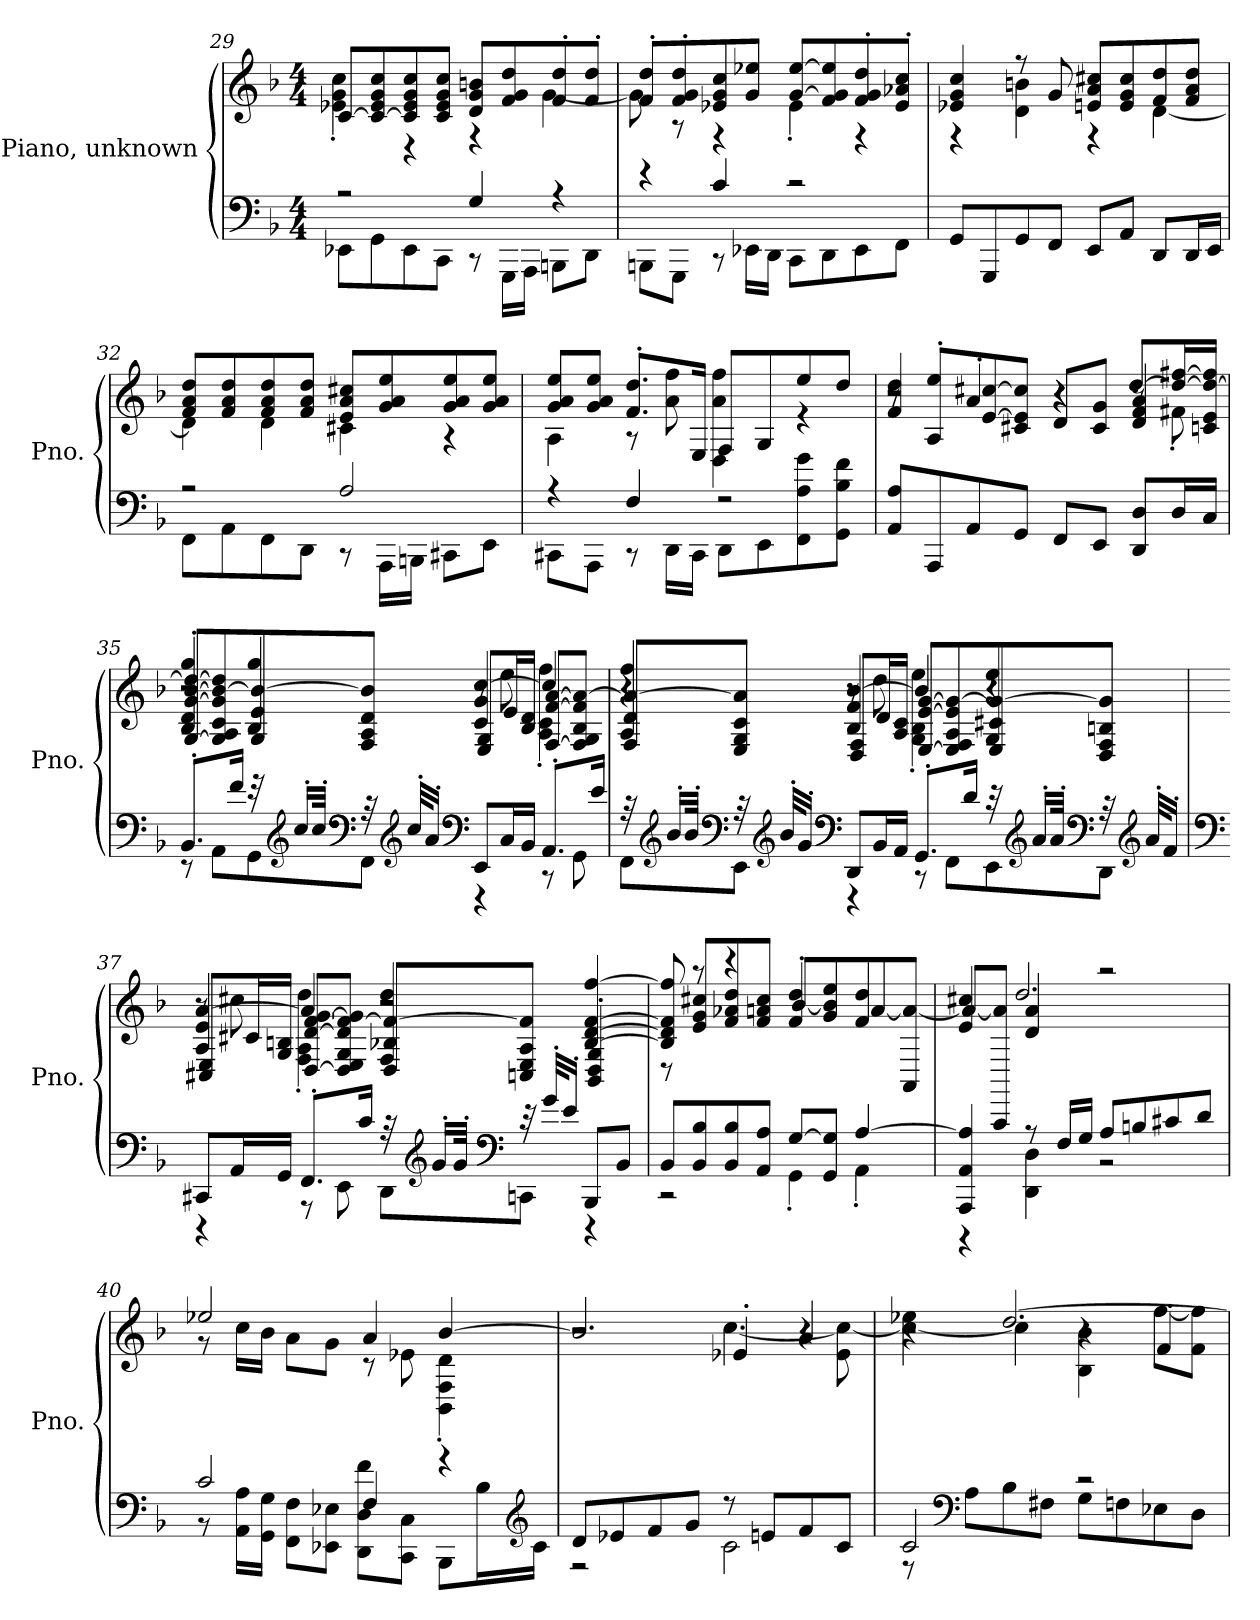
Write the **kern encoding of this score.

**kern	**kern
*part1	*part1
*staff2	*staff1
*I"Piano, unknown	*
*I'Pno.	*
*clefF4	*clefG2
*k[b-]	*k[b-]
*M4/4	*M4/4
=29	=29
*^	*^
2r	8EE-X\L	[8c/L	4e-X\' 4g\' 4cc\'
.	8GG\	8c/_ 8e-/ 8g/ 8cc/	.
.	8EE-\	8c/] 8e-/ 8g/ 8cc/	4r
.	8CC\J	8c/ 8e-/ 8g/ 8cc/J	.
4G/	8r	8d/ 8g/ 8bn/L	4r
.	16GGG\LL	8f/ 8g/ 8dd/	.
.	16AAA\JJ	.	.
4r	8BBBn\L	8f/' 8dd/'	[4g\
.	8DD\J	8f/' 8dd/'J	.
!!LO:LB:g=z	!!
=30	=30	=30	=30
4r	8BBBn\L	8f/' 8dd/'L	8g\]
.	8GGG\J	8f/' 8g/' 8dd/'	8r
4c/	8r	8e-X/ 8g/ 8cc/	4r
.	16EE-X\LL	8g/ 8ee-X/J	.
.	16DD\JJ	.	.
2r	8CC\L	[8g/ [8ee-/L	4e-'\
.	8DD\	8f/ 8g/] 8ee-/]	.
.	8EE-\	8f/' 8g/' 8dd/'	4r
.	8FF\J	8e-/' 8a-X/' 8cc/'J	.
*v	*v	*	*
=31	=31	=31
8GG/L	4e-X/ 4g/ 4cc/	4r
8GGG/	.	.
8GG/	8r	4d\ 4bn\
8FF/J	8g/	.
8EE/L	8en/ 8a/ 8cc#X/L	4r
8AA/J	8e/ 8g/ 8cc#/	.
8DD/L	8f/ 8dd/	[4d\
16DD/L	8f/ 8a/ 8dd/J	.
16EE/JJ	.	.
=32	=32	=32
*^	*	*
2r	8FF\L	8f/ 8a/ 8dd/L	4d\]
.	8AA\	8f/ 8a/ 8dd/	.
.	8FF\	8f/ 8a/ 8dd/	4d\
.	8DD\J	8f/ 8a/ 8dd/J	.
2A/	8r	8e/ 8a/ 8cc#X/L	4c#X\
.	16AAA\LL	8g/ 8a/ 8ee/	.
.	16BBBn\JJ	.	.
.	8CC#X\L	8g/ 8a/ 8ee/	4r
.	8EE\J	8g/ 8a/ 8ee/J	.
!!LO:LB:g=z	!!
=33	=33	=33	=33
4r	8CC#X\L	8g/ 8a/ 8ee/L	4A\
.	8AAA\J	8g/ 8a/ 8ee/J	.
4F/	8r	8.f/' 8.dd/'L	8r
.	16DD\LL	.	8a\ 8ff\
.	16CC#\JJ	16E/Jk	.
2r	8DD\L	8F/L	4D\ 4a\ 4ff\
.	8EE\	8G/	.
.	8FF\ 8A\ 8g\	8ee/	4r
.	8GG\ 8B-\ 8f\J	8dd/J	.
*v	*v	*	*
=34	=34	=34
*	*	*^
8AA/ 8A/L	4f/ 4dd/	2r	8r
8AAA/	.	.	8A/' 8ee/'L
8AA/	4a'/	.	[8e/ [8cc#X/
8GG/J	.	.	8c#X/ 8e/] 8cc#/]J
8FF/L	4r	4r	8d/L
8EE/J	.	.	8c#/ 8g/J
8DD/ 8D/L	4d/ 4f/ 4a/	8r	[8dd/L
16D/L	.	8f#X'\	16dd/_ [16ff#X/L
16C/JJ	.	.	16cn/ 16e/ 16dd/_ 16ff#/]JJ
!!LO:LB:g=z	!!	!!
=35	=35	=35	=35
*^	*	*	*
8.BB-'/L	8r	4B-/' 4d/' 4gg/'	2r	[8G/ [8g/ [8b-/ 8dd/_L
.	8AA\L	.	.	8G/] 8A/ 8c/ 8g/] 8b-/_ 8dd/]
16f/Jk	.	.	.	.
32r	8GG\	4B-/ 4gg/	.	8G/ 8e/ 8b-/_
*clefG2	*	*	*	*
16cc'/LL	.	.	.	.
32cc'/JJk	.	.	.	.
*clefF4	*	*	*	*
32r	8FF\J	.	.	8F/ 8A/ 8d/ 8b-/]J
*clefG2	*	*	*	*
32cc'/KLL	.	.	.	.
16a'/JJ	.	.	.	.
*clefF4	*	*	*	*
8EE/L	4r	4c/ 4g/ [4cc/	8r	8E/ 8G/L
16C/L	.	.	8ee\	16e/L
16BB-/JJ	.	.	.	16B-/ 16d/JJ
8.AA'/L	8r	4cc/]	4A\' 4c\' 4ff\'	[8F/ [8f/ [8a/L
.	8GG\	.	.	8F/] 8G/ 8B-/ 8f/] 8a/_J
16e/Jk	.	.	.	.
!!LO:LB:g=z	!!	!!
=36	=36	=36	=36	=36
32r	8FF\L	4A/ 4ff/	4r	8F/ 8d/ 8a/_L
*clefG2	*	*	*	*
16b-'/LL	.	.	.	.
32b-'/JJk	.	.	.	.
*clefF4	*	*	*	*
32r	8EE\J	.	.	8E/ 8G/ 8c/ 8a/]J
*clefG2	*	*	*	*
32b-'/KLL	.	.	.	.
16g'/JJ	.	.	.	.
*clefF4	*	*	*	*
8DD/L	4r	4B-/ 4f/ [4b-/	8r	8D/ 8F/L
16BB-/L	.	.	8dd\	16d/L
16AA/JJ	.	.	.	16A/ 16c/JJ
8.GG'/L	8r	4b-/]	4G\' 4B-\' 4ee\'	[8E/ [8e/ [8g/L
.	8FF\L	.	.	8E/] 8F/ 8A/ 8e/] 8g/_
16d/Jk	.	.	.	.
32r	8EE\	4G/ 4ee/	4r	8E/ 8c#X/ 8g/_
*clefG2	*	*	*	*
16a'/LL	.	.	.	.
32a'/JJk	.	.	.	.
*clefF4	*	*	*	*
32r	8DD\J	.	.	8D/ 8F/ 8Bn/ 8g/]J
*clefG2	*	*	*	*
32a'/KLL	.	.	.	.
16f'/JJ	.	.	.	.
!!LO:PB:g=z	!!	!!
=37	=37	=37	=37	=37
*clefF4	*	*	*	*
8CC#X/L	4r	4A/ 4e/ [4a/	8r	8C#X/ 8E/L
16AA/L	.	.	8cc#X\	16c#X/L
16GG/JJ	.	.	.	16G/ 16Bn/JJ
8.FF'/L	8r	4a/]	4F\' 4A\' 4dd\'	[8D/ [8d/ [8f/ [8g/L
.	8EE\	.	.	8D/] 8E/ 8G/ 8d/] 8f/_ 8g/]J
16c/Jk	.	.	.	.
32r	8DD\L	4F/ 4dd/	2r	8D/ 8B-X/ 8f/_L
*clefG2	*	*	*	*
16g'/LL	.	.	.	.
32g'/JJk	.	.	.	.
*clefF4	*	*	*	*
32r	8CCn\J	.	.	8Cn/ 8E/ 8A/ 8f/]J
32g'/KLL	.	.	.	.
16e'/JJ	.	.	.	.
8BBB-/L	4r	[4B-/ [4d/ [4f/ [4ff/	.	4BB-/' 4D/' 4G/'
8BB-/J	.	.	.	.
*	*	*	*v	*v
=38	=38	=38	=38
8BB-/L	2r	8B-/] 8d/] 8f/] 8ff/]	8r
8BB-/ 8B-/	.	8r	8e/ 8g/ 8cc#X/L
8BB-/ 8B-/	.	4r	8f/ 8a-X/ 8dd/
8AA/ 8A/J	.	.	8f/ 8an/ 8cc#/J
[8G/L	4GG'\	4f/' 4dd/'	[8b-/L
8GG/ 8G/]J	.	.	8g/ 8b-/] 8ee/
[4A/	4AA'\	4f/ 4dd/	[8a/
.	.	.	8AA/ 8a/_J
!!LO:LB:g=z	!!
=39	=39	=39	=39
4AAA/ 4AA/ 4A/]	4r	4e/ 4cc#X/	8a/L_
.	.	.	8AAA/ 8a/]J
8r	4DD\ 4D\	4d/ 4a/	2.dd/
16F/LL	.	.	.
16G/JJ	.	.	.
8A/L	2r	2r	.
8Bn/	.	.	.
8c#X/	.	.	.
8d/J	.	.	.
=40	=40	=40	=40
2c/	8r	2ee-X/	8r
.	16AA\ 16A\LL	.	16cc\LL
.	16GG\ 16G\JJ	.	16b-\JJ
.	8FF\ 8F\L	.	8a\L
.	8EE-X\ 8E-X\J	.	8g\J
4F/	8DD\ 8D\ 8f\L	4a/	8r
.	8CC\ 8C\J	.	8e-X\
4r	8BBB-\L	[4b-/	4BB-\' 4F\' 4d\'
.	16B-\L	.	.
*clefG2	*	*	*
.	16c\JJ	.	.
=41	=41	=41	=41
*	*	*	*^
8d/L	2r	2.b-/]	2r	2r
8e-X/	.	.	.	.
8f/	.	.	.	.
8g/J	.	.	.	.
8r	2c\	.	[4.cc\	4e-X'/
8en/L	.	.	.	.
8f/	.	4a/	.	4r
8c/J	.	.	8e-\ 8cc\_	.
!!LO:LB:g=z	!!	!!
=42	=42	=42	=42	=42
2c/	8r	4r	4cc\_ 4ee-X\	2r
*clefF4	*	*	*	*
.	8A\L	.	.	.
.	8B-\	[2.dd/	4cc\]	.
.	8F#X\J	.	.	.
2r	8G\L	.	4B-\ 4b-\	4r
.	8Fn\	.	.	.
.	8E-X\	.	[8ff\L	4f'/
.	8D\J	.	8f\ 8ff\]J	.
*v	*v	*	*	*
*	*v	*v	*v
=	=
*-	*-
